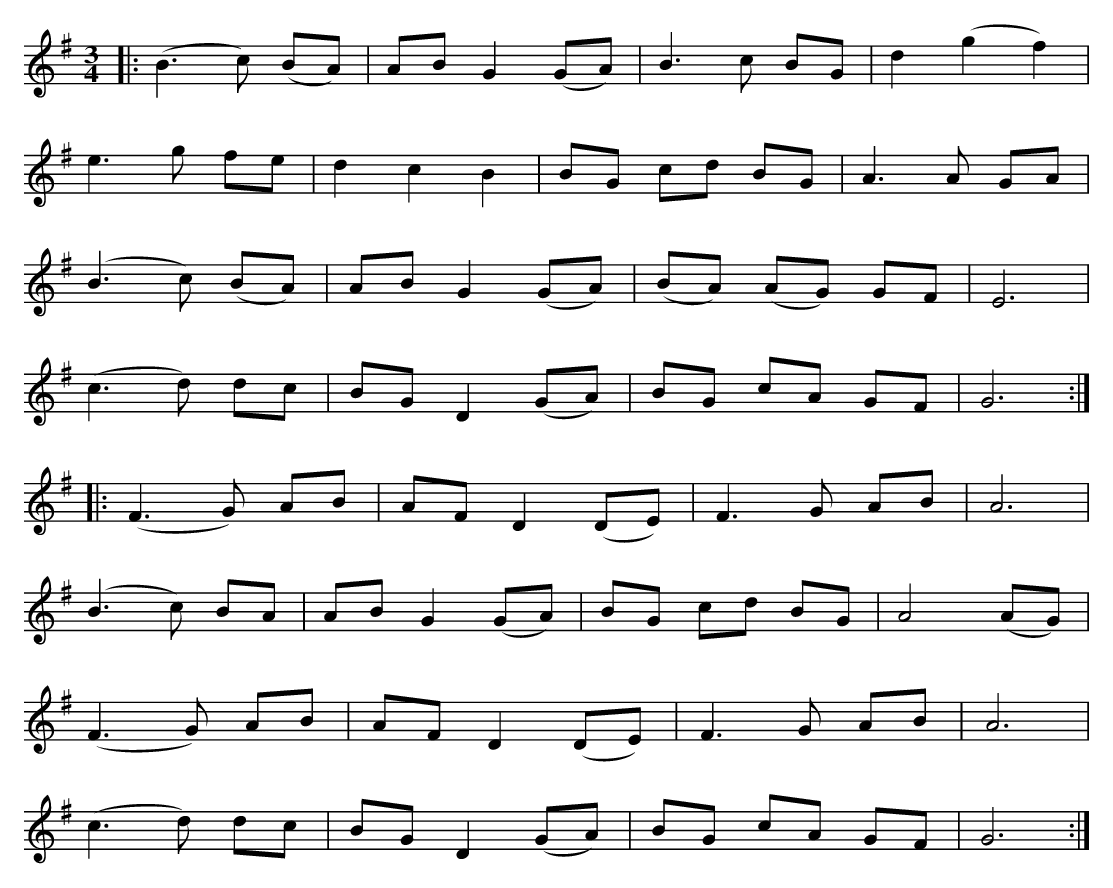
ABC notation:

X:1
M:3/4
K:G
|: (B3 c) (BA)|AB G2 (GA)|B3 c BG|d2 (g2 f2)|
e3 g fe|d2 c2 B2|BG cd BG|A3 A GA|
(B3 c) (BA)|AB G2 (GA)|(BA) (AG) GF|E6|
(c3d) dc|BG D2 (GA)|BG cA GF|G6:|
|:(F3 G) AB|AF D2 (DE)|F3 G AB|A6|
(B3 c) BA|AB G2 (GA)|BG cd BG|A4 (AG)|
(F3 G) AB|AF D2 (DE)|F3 G AB|A6|
(c3d) dc|BG D2 (GA)|BG cA GF|G6:|
